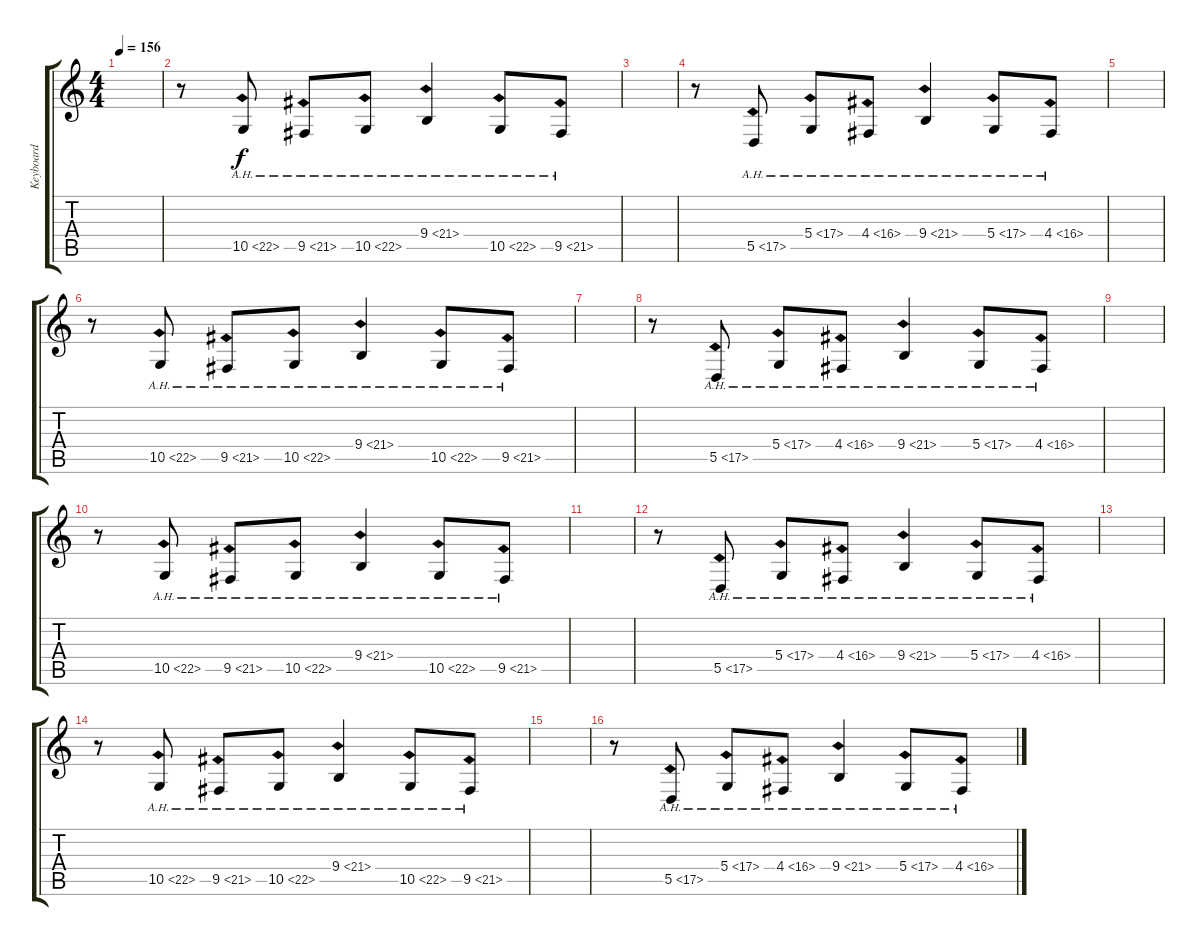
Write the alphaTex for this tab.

\track ("Keyboard" "Keyboard") {instrument violin}
\staff {score tabs}
\tuning (E4 B3 G3 D3 A2 D2) {hide}
\ts (4 4)
\tempo 156
\clef g2
\ks c
|
r.8{volume 16 instrument orchestralharp} 10.5{ah 12}.8 9.5{ah 12}.8 10.5{ah 12}.8 9.4{ah 12}.4 10.5{ah 12}.8 9.5{ah 12}.8 |
|
r.8 5.5{ah 12}.8 5.4{ah 12}.8 4.4{ah 12}.8 9.4{ah 12}.4 5.4{ah 12}.8 4.4{ah 12}.8 |
|
r.8 10.5{ah 12}.8 9.5{ah 12}.8 10.5{ah 12}.8 9.4{ah 12}.4 10.5{ah 12}.8 9.5{ah 12}.8 |
|
r.8 5.5{ah 12}.8 5.4{ah 12}.8 4.4{ah 12}.8 9.4{ah 12}.4 5.4{ah 12}.8 4.4{ah 12}.8 |
|
r.8 10.5{ah 12}.8 9.5{ah 12}.8 10.5{ah 12}.8 9.4{ah 12}.4 10.5{ah 12}.8 9.5{ah 12}.8 |
|
r.8 5.5{ah 12}.8 5.4{ah 12}.8 4.4{ah 12}.8 9.4{ah 12}.4 5.4{ah 12}.8 4.4{ah 12}.8 |
|
r.8 10.5{ah 12}.8 9.5{ah 12}.8 10.5{ah 12}.8 9.4{ah 12}.4 10.5{ah 12}.8 9.5{ah 12}.8 |
|
r.8 5.5{ah 12}.8 5.4{ah 12}.8 4.4{ah 12}.8 9.4{ah 12}.4 5.4{ah 12}.8 4.4{ah 12}.8
